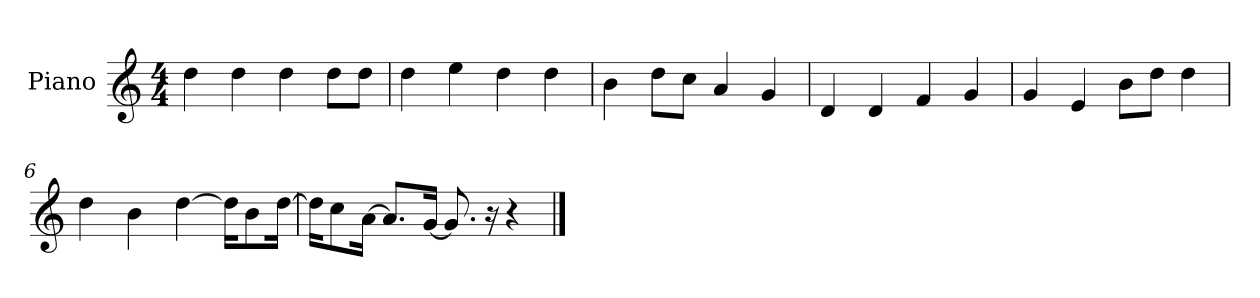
**kern
*part1
*staff1
*I"Piano
*I'P-no
*clefG2
*k[]
*M4/4
*MM90
=1
4dd\
4dd\
4dd\
8dd\L
8dd\J
=2
4dd\
4ee\
4dd\
4dd\
=3
4b\
8dd\L
8cc\J
4a/
4g/
=4
4d/
4d/
4f/
4g/
=5
4g/
4e/
8b\L
8dd\J
4dd\
=6
4dd\
4b\
[4dd\
16dd\KL]
8b\
[16dd\Jk
!!LO:LB:g=z
=7
16dd\KL]
8cc\
[16a\Jk
8.a/L]
[16g/Jk
8.g/]
16r
4r
==
*-
